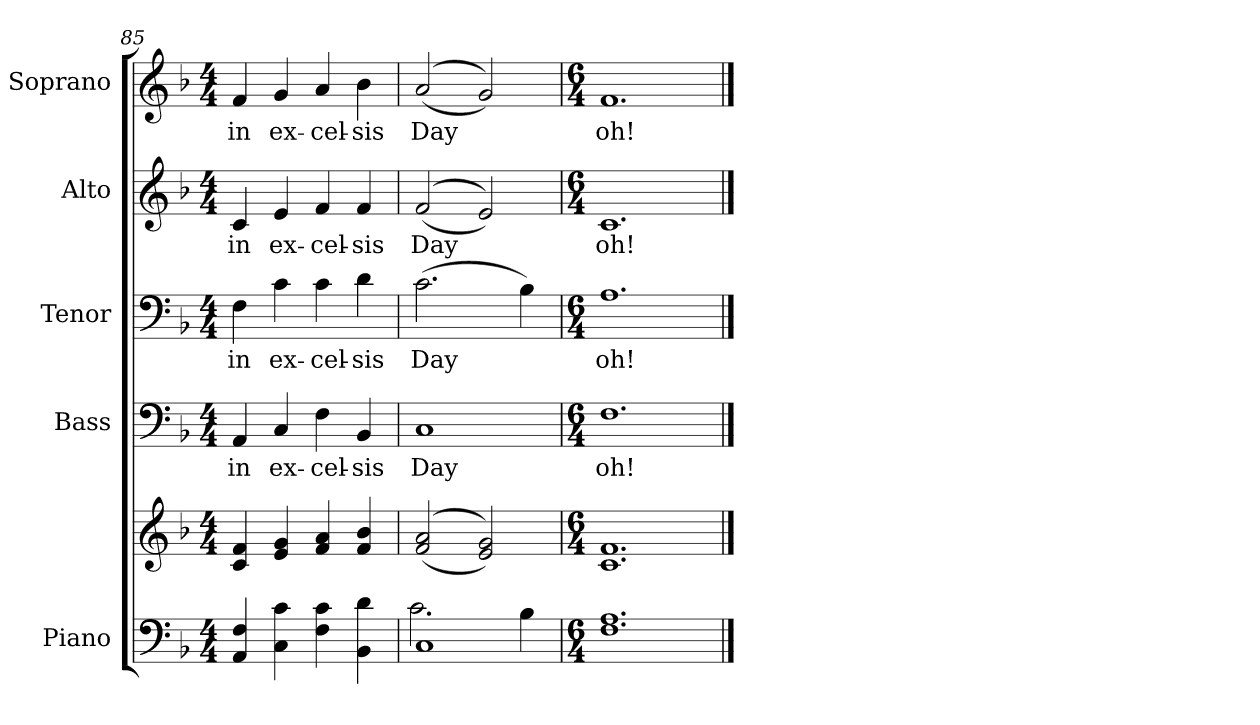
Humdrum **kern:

**kern	**kern	**kern	**text	**kern	**text	**kern	**text	**kern	**text
*part5	*part5	*part4	*part4	*part3	*part3	*part2	*part2	*part1	*part1
*staff6	*staff5	*staff4	*staff4	*staff3	*staff3	*staff2	*staff2	*staff1	*staff1
*I"Piano	*	*I"Bass	*	*I"Tenor	*	*I"Alto	*	*I"Soprano	*
*I'Pno.	*	*I'B.	*	*I'T.	*	*I'A.	*	*I'S.	*
*clefF4	*clefG2	*clefF4	*	*clefF4	*	*clefG2	*	*clefG2	*
*k[b-]	*k[b-]	*k[b-]	*	*k[b-]	*	*k[b-]	*	*k[b-]	*
*F:	*F:	*F:	*	*F:	*	*F:	*	*F:	*
*M4/4	*M4/4	*M4/4	*	*M4/4	*	*M4/4	*	*M4/4	*
*MM115	*MM115	*MM115	*	*MM115	*	*MM115	*	*MM115	*
=85	=85	=85	=85	=85	=85	=85	=85	=85	=85
!	!	!	!LO:LY:b:color=#000000	!	!	!	!	!	!
!	!	!	!	!	!LO:LY:b:color=#000000	!	!	!	!
!	!	!	!	!	!	!	!LO:LY:b:color=#000000	!	!
!	!	!	!	!	!	!	!	!	!LO:LY:b:color=#000000
4AAi/ 4Fi	4ci/ 4fi	4AAi/	in	4Fi\	in	4ci/	in	4fi/	in
!	!	!	!LO:LY:b:color=#000000	!	!	!	!	!	!
!	!	!	!	!	!LO:LY:b:color=#000000	!	!	!	!
!	!	!	!	!	!	!	!LO:LY:b:color=#000000	!	!
!	!	!	!	!	!	!	!	!	!LO:LY:b:color=#000000
4Ci\ 4ci	4ei/ 4gi	4Ci/	ex-	4ci\	ex-	4ei/	ex-	4gi/	ex-
!	!	!	!LO:LY:b:color=#000000	!	!	!	!	!	!
!	!	!	!	!	!LO:LY:b:color=#000000	!	!	!	!
!	!	!	!	!	!	!	!LO:LY:b:color=#000000	!	!
!	!	!	!	!	!	!	!	!	!LO:LY:b:color=#000000
4Fi\ 4ci	4fi/ 4ai	4Fi\	-cel-	4ci\	-cel-	4fi/	-cel-	4ai/	-cel-
!	!	!	!LO:LY:b:color=#000000	!	!	!	!	!	!
!	!	!	!	!	!LO:LY:b:color=#000000	!	!	!	!
!	!	!	!	!	!	!	!LO:LY:b:color=#000000	!	!
!	!	!	!	!	!	!	!	!	!LO:LY:b:color=#000000
4BB-i\ 4di	4fi/ 4b-i	4BB-i/	-sis	4di\	-sis	4fi/	-sis	4b-i\	-sis
!!LO:PB:g=z
=86	=86	=86	=86	=86	=86	=86	=86	=86	=86
*^	*	*	*	*	*	*	*	*	*
!	!	!	!	!LO:LY:b:color=#000000	!	!	!	!	!	!
!	!	!	!	!	!	!LO:LY:b:color=#000000	!	!	!	!
!	!	!	!	!	!	!	!	!LO:LY:b:color=#000000	!	!
!	!	!	!	!	!	!	!	!	!	!LO:LY:b:color=#000000
1Ci	2.ci\	((2fi/ 2ai	1Ci	Day	(2.ci\	Day	((2fi/	Day	((2ai/	Day
.	.	2ei/ 2gi))	.	.	.	.	2ei/))	.	2gi/))	.
.	4B-i\	.	.	.	4B-i\)	.	.	.	.	.
*v	*v	*	*	*	*	*	*	*	*	*
=87	=87	=87	=87	=87	=87	=87	=87	=87	=87
*M6/4	*M6/4	*M6/4	*	*M6/4	*	*M6/4	*	*M6/4	*
*^	*	*	*	*	*	*	*	*	*
!	!	!	!	!LO:LY:b:color=#000000	!	!	!	!	!	!
*v	*v	*	*	*	*	*	*	*	*	*
*^	*	*	*	*	*	*	*	*	*
!	!	!	!	!	!	!LO:LY:b:color=#000000	!	!	!	!
*v	*v	*	*	*	*	*	*	*	*	*
*^	*	*	*	*	*	*	*	*	*
!	!	!	!	!	!	!	!	!LO:LY:b:color=#000000	!	!
*v	*v	*	*	*	*	*	*	*	*	*
*^	*	*	*	*	*	*	*	*	*
!	!	!	!	!	!	!	!	!	!	!LO:LY:b:color=#000000
*v	*v	*	*	*	*	*	*	*	*	*
1.Fi 1.Ai	1.ci 1.fi	1.Fi	oh!	1.Ai	oh!	1.ci	oh!	1.fi	oh!
==	==	==	==	==	==	==	==	==	==
*-	*-	*-	*-	*-	*-	*-	*-	*-	*-
